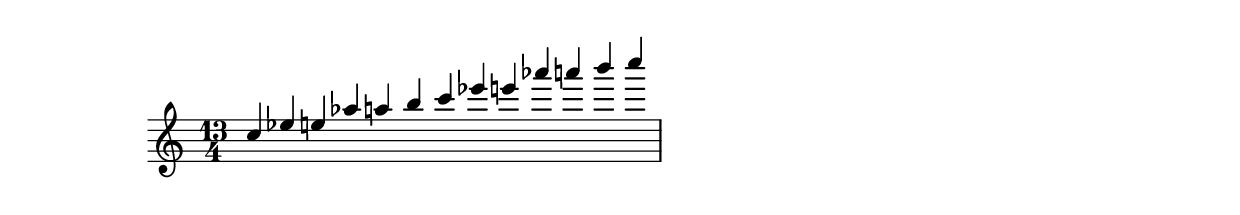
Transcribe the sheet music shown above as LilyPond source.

\version "2.18.2" \score { \new Staff << \new Voice { \set midiInstrument = #"piano" \voiceOne
 \key c \major \time 13/4
\override Voice.TextScript.font-size = #-4
 { c'' ees'' e'' aes'' a'' b'' c''' ees''' e''' aes''' a''' b''' c''''  } 
 } >> \layout { } \midi { \context { \Staff \remove "Staff_performer" }
\context { \Voice \consists "Staff_performer" } \tempo 2 = 60 } }
\paper{oddHeaderMarkup = ##f oddFooterMarkup = ##f}
